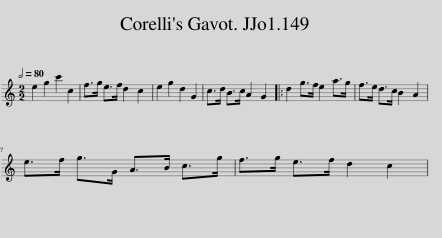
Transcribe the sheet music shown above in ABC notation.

X:1
L:1/8
Q:1/2=80
M:2/2
I:linebreak $
K:C
V:1 treble
V:1
 e2 g2 c'2 c2 | f>g e>f d2 c2 | e2 g2 d2 G2 | c>d B>c A2 G2 |: d2 g>f e2 a>g | %5
 f>e d>c B2 A2 |$ e>f g>G A>B c>g | f>g e>f d2 c2 | %8
